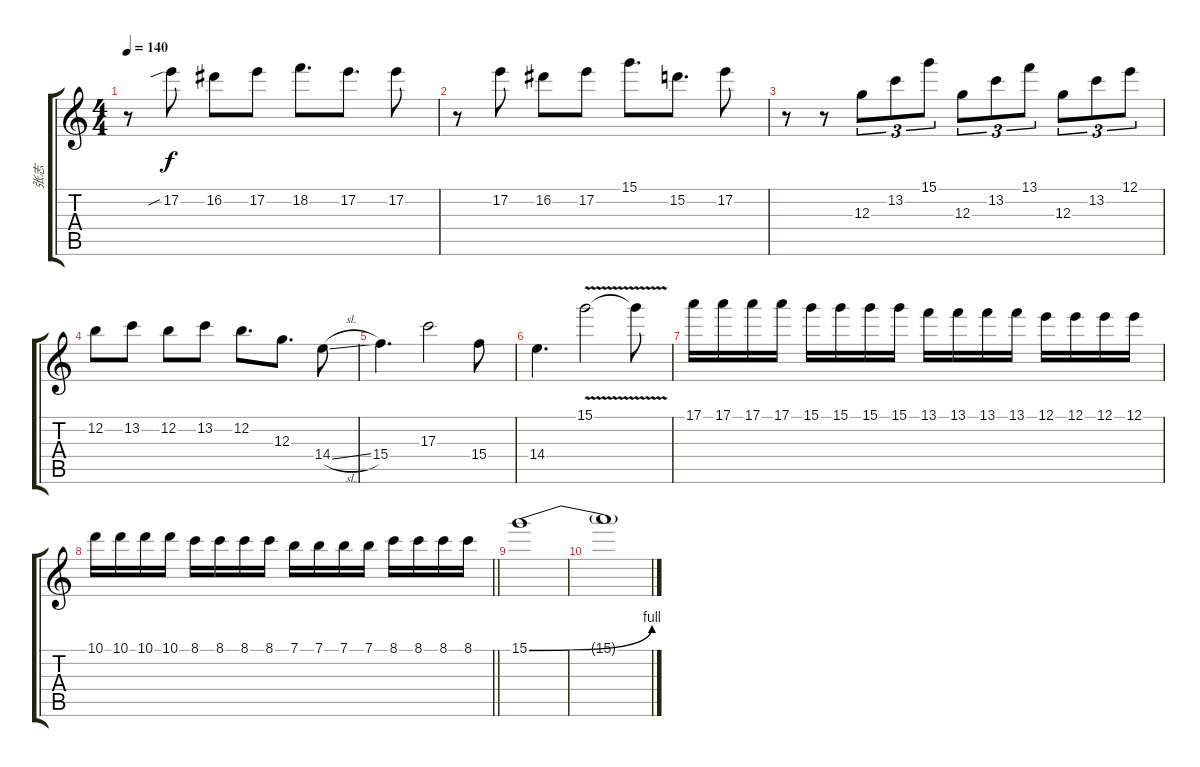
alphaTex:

\track ("张志" "张志") {instrument overdrivenguitar}
\staff {score tabs}
\tuning (E4 B3 G3 D3 A2 E2) {hide}
\ts (4 4)
\tempo 140
\clef g2
\ks c
r.8{dy f} 17.2{sib}.8 16.2.8 17.2.8 18.2.8{d} 17.2.8{d} 17.2.8 |
r.8 17.2.8 16.2.8 17.2.8 15.1.8{d} 15.2.8{d} 17.2.8 |
r.8 r.8 12.3.8{tu (3 2)} 13.2.8{tu (3 2)} 15.1.8{tu (3 2)} 12.3.8{tu (3 2)} 13.2.8{tu (3 2)} 13.1.8{tu (3 2)} 12.3.8{tu (3 2)} 13.2.8{tu (3 2)} 12.1.8{tu (3 2)} |
12.2.8 13.2.8 12.2.8 13.2.8 12.2.8{d} 12.3.8{d} 14.4{sl}.8 |
15.4.4{d} 17.3.2 15.4.8 |
14.4.4{d} 15.1{v}.2 15.1{t}.8 |
17.1.16 17.1.16 17.1.16 17.1.16 15.1.16 15.1.16 15.1.16 15.1.16 13.1.16 13.1.16 13.1.16 13.1.16 12.1.16 12.1.16 12.1.16 12.1.16 |
\barLineRight lightlight
10.1.16 10.1.16 10.1.16 10.1.16 8.1.16 8.1.16 8.1.16 8.1.16 7.1.16 7.1.16 7.1.16 7.1.16 8.1.16 8.1.16 8.1.16 8.1.16 |
15.1{be (bend 0 0 60 4)}.1 |
15.1{t}.1
